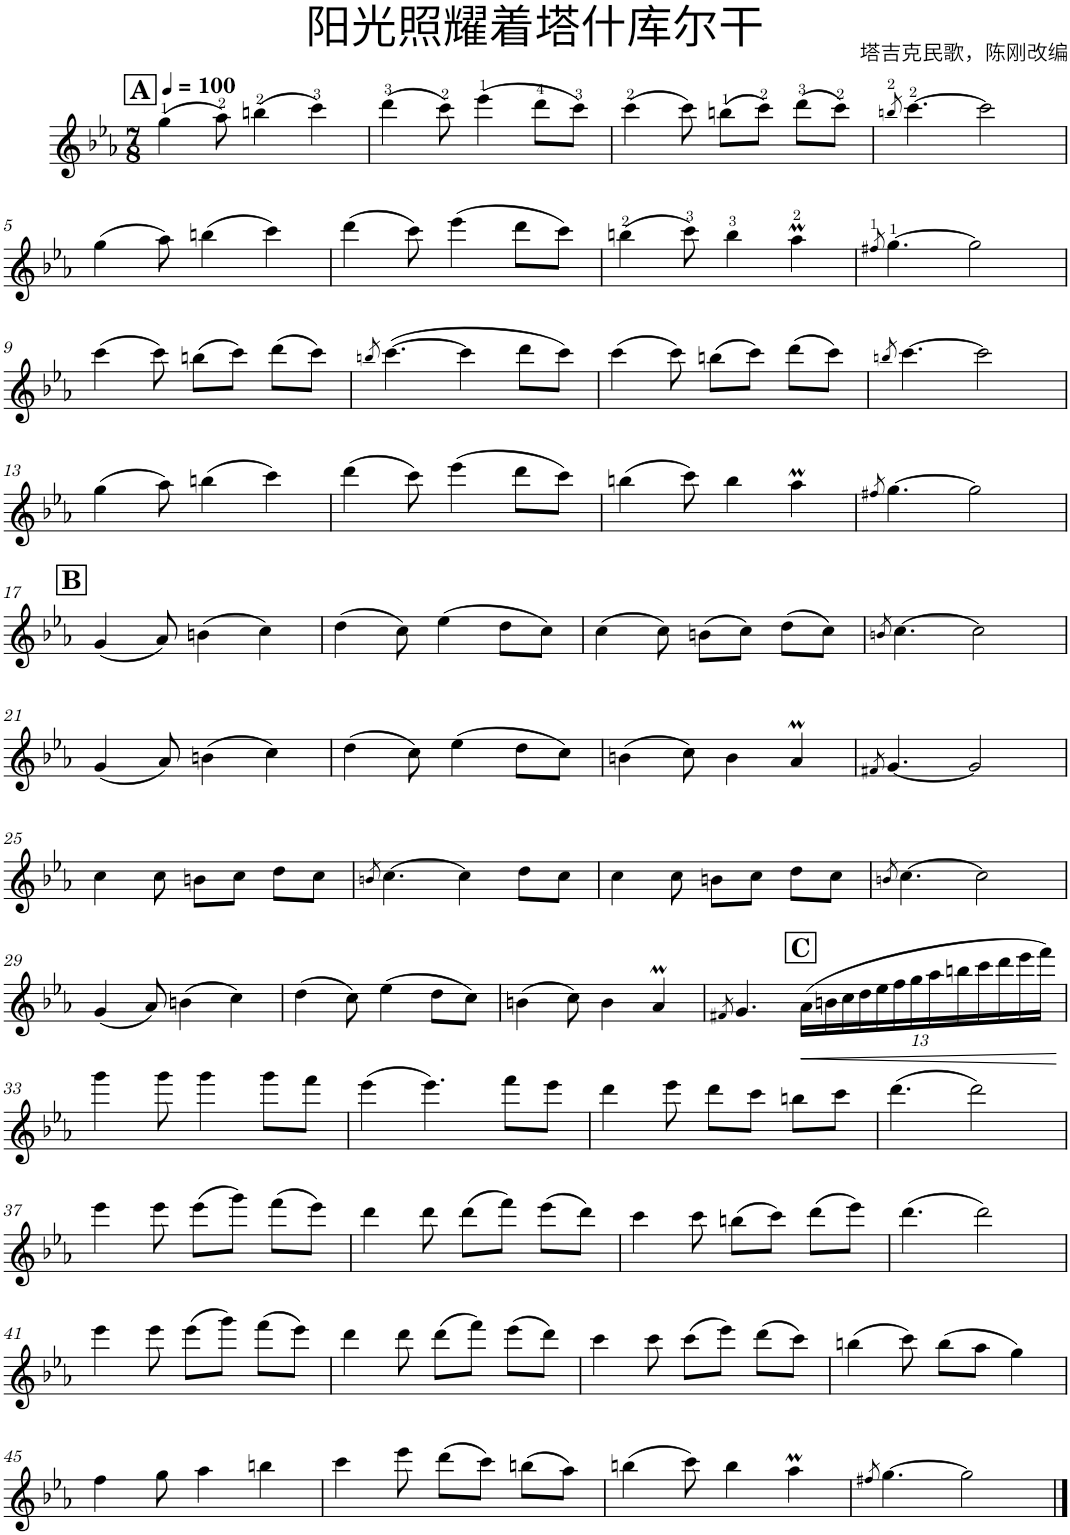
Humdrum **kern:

**kern	**dynam
*part1	*part1
*staff1	*staff1
*I"Violin	*
*I'Vln.	*
*clefG2	*
*k[b-e-a-]	*
*M7/8	*
*MM100	*
!!LO:REH:place=s1:a:B:cj:fs=14:t=A
=1	=1
(4gg\	.
8aa-\)	.
(4bbn\	.
4ccc\)	.
=2	=2
(4ddd\	.
8ccc\)	.
(4eee-\	.
8ddd\L	.
8ccc\J)	.
=3	=3
(4ccc\	.
8ccc\)	.
(8bbn\L	.
8ccc\J)	.
(8ddd\L	.
8ccc\J)	.
=4	=4
8qbbn/	.
[4.ccc\	.
2ccc\]	.
!!LO:LB:g=z
=5	=5
(4gg\	.
8aa-\)	.
(4bbn\	.
4ccc\)	.
=6	=6
(4ddd\	.
8ccc\)	.
(4eee-\	.
8ddd\L	.
8ccc\J)	.
=7	=7
(4bbn\	.
8ccc\)	.
4bb\	.
4aa-M\	.
=8	=8
8qff#X/	.
[4.gg\	.
2gg\]	.
!!LO:LB:g=z
=9	=9
(4ccc\	.
8ccc\)	.
(8bbn\L	.
8ccc\J)	.
(8ddd\L	.
8ccc\J)	.
=10	=10
8qbbn/	.
([4.ccc\	.
4ccc\]	.
8ddd\L	.
8ccc\J)	.
=11	=11
(4ccc\	.
8ccc\)	.
(8bbn\L	.
8ccc\J)	.
(8ddd\L	.
8ccc\J)	.
=12	=12
8qbbn/	.
[4.ccc\	.
2ccc\]	.
!!LO:LB:g=z
=13	=13
(4gg\	.
8aa-\)	.
(4bbn\	.
4ccc\)	.
=14	=14
(4ddd\	.
8ccc\)	.
(4eee-\	.
8ddd\L	.
8ccc\J)	.
=15	=15
(4bbn\	.
8ccc\)	.
4bb\	.
4aa-M\	.
=16	=16
8qff#X/	.
[4.gg\	.
2gg\]	.
!!LO:LB:g=z
!!LO:REH:place=s1:a:B:cj:fs=14:t=B
=17	=17
(4g/	.
8a-/)	.
(4bn\	.
4cc\)	.
=18	=18
(4dd\	.
8cc\)	.
(4ee-\	.
8dd\L	.
8cc\J)	.
=19	=19
(4cc\	.
8cc\)	.
(8bn\L	.
8cc\J)	.
(8dd\L	.
8cc\J)	.
=20	=20
8qbn/	.
[4.cc\	.
2cc\]	.
!!LO:LB:g=z
=21	=21
(4g/	.
8a-/)	.
(4bn\	.
4cc\)	.
=22	=22
(4dd\	.
8cc\)	.
(4ee-\	.
8dd\L	.
8cc\J)	.
=23	=23
(4bn\	.
8cc\)	.
4b\	.
4a-M/	.
=24	=24
8qf#X/	.
[4.g/	.
2g/]	.
!!LO:LB:g=z
=25	=25
4cc\	.
8cc\	.
8bn\L	.
8cc\J	.
8dd\L	.
8cc\J	.
=26	=26
8qbn/	.
[4.cc\	.
4cc\]	.
8dd\L	.
8cc\J	.
=27	=27
4cc\	.
8cc\	.
8bn\L	.
8cc\J	.
8dd\L	.
8cc\J	.
=28	=28
8qbn/	.
[4.cc\	.
2cc\]	.
!!LO:LB:g=z
=29	=29
(4g/	.
8a-/)	.
(4bn\	.
4cc\)	.
=30	=30
(4dd\	.
8cc\)	.
(4ee-\	.
8dd\L	.
8cc\J)	.
=31	=31
(4bn\	.
8cc\)	.
4b\	.
4a-M/	.
!!LO:REH:place=s1:a:B:cj:fs=14:t=C:qo=1.5
=32	=32
8qf#X/	.
4.g/	.
*Xbrackettup	*
!	!LO:HP:b
(26a-\LL	<
26bn\	.
26cc\	.
26dd\	.
26ee-\	.
26ff\	.
26gg\	.
26aa-\	.
26bbn\	.
26ccc\	.
26ddd\	.
26eee-\	.
26fff\JJ)	.
.	[
!!LO:LB:g=z
=33	=33
4ggg\	.
8ggg\	.
4ggg\	.
8ggg\L	.
8fff\J	.
=34	=34
(4eee-\	.
4.eee-\)	.
8fff\L	.
8eee-\J	.
=35	=35
4ddd\	.
8eee-\	.
8ddd\L	.
8ccc\J	.
8bbn\L	.
8ccc\J	.
=36	=36
(4.ddd\	.
2ddd\)	.
!!LO:LB:g=z
=37	=37
4eee-\	.
8eee-\	.
(8eee-\L	.
8ggg\J)	.
(8fff\L	.
8eee-\J)	.
=38	=38
4ddd\	.
8ddd\	.
(8ddd\L	.
8fff\J)	.
(8eee-\L	.
8ddd\J)	.
=39	=39
4ccc\	.
8ccc\	.
(8bbn\L	.
8ccc\J)	.
(8ddd\L	.
8eee-\J)	.
=40	=40
(4.ddd\	.
2ddd\)	.
!!LO:LB:g=z
=41	=41
4eee-\	.
8eee-\	.
(8eee-\L	.
8ggg\J)	.
(8fff\L	.
8eee-\J)	.
=42	=42
4ddd\	.
8ddd\	.
(8ddd\L	.
8fff\J)	.
(8eee-\L	.
8ddd\J)	.
=43	=43
4ccc\	.
8ccc\	.
(8ccc\L	.
8eee-\J)	.
(8ddd\L	.
8ccc\J)	.
=44	=44
(4bbn\	.
8ccc\)	.
(8bb\L	.
8aa-\J	.
4gg\)	.
!!LO:LB:g=z
=45	=45
4ff\	.
8gg\	.
4aa-\	.
4bbn\	.
=46	=46
4ccc\	.
8eee-\	.
(8ddd\L	.
8ccc\J)	.
(8bbn\L	.
8aa-\J)	.
=47	=47
(4bbn\	.
8ccc\)	.
4bb\	.
4aa-M\	.
=48	=48
8qff#X/	.
[4.gg\	.
2gg\]	.
==	==
*-	*-
